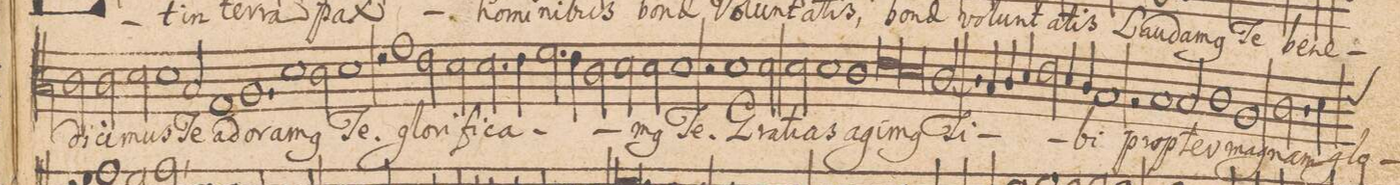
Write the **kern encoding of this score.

**kern	**text
*I"ALTVS.	*
*clefC3	*
*k[]	*
*met(c|)	*
*M2/1	*
2c\	-di-
2c\	-ci-
2d\	-mus
1d\	Te
=17-	=17-
2B/	a-
1G/	-do-
=18-	=18-
1.A/	-ra-
1d\	.
=19-	=19-
2c\	m(us)
1d\	-Te.
=20-	=20-
2r	.
1g\	glo-
2e\	-ri-
=21-	=21-
2d\	-fi-
2.d\	-ca-
4e\	.
2.f\	.
=22-	=22-
4e\	.
2c\	.
2d\	.
2d\	-m(us)
=23-	=23-
1d\	Te.
2r	.
1d\	Gra-
=24-	=24-
2d\	-ti-
2d\	-as
1d\	a-
=25-	=25-
1c\	-gi-
*lig	*
1e\	-m(us)
=26-	=26-
1d\	.
*Xlig	*
2.c/	Ti-
=27-	=27-
4B/	.
4c/	.
4d/	.
2e\	.
4d/	.
4c/	.
=28-	=28-
1B/	-bi
2r	.
1B/	pro-
=29-	=29-
2B/	-pter
1c\	ma-
=30-	=30-
1A/	-gnam
2.c\	glo-
*custos:e	*
4d\	.
=31-	=31-
*-	*-
